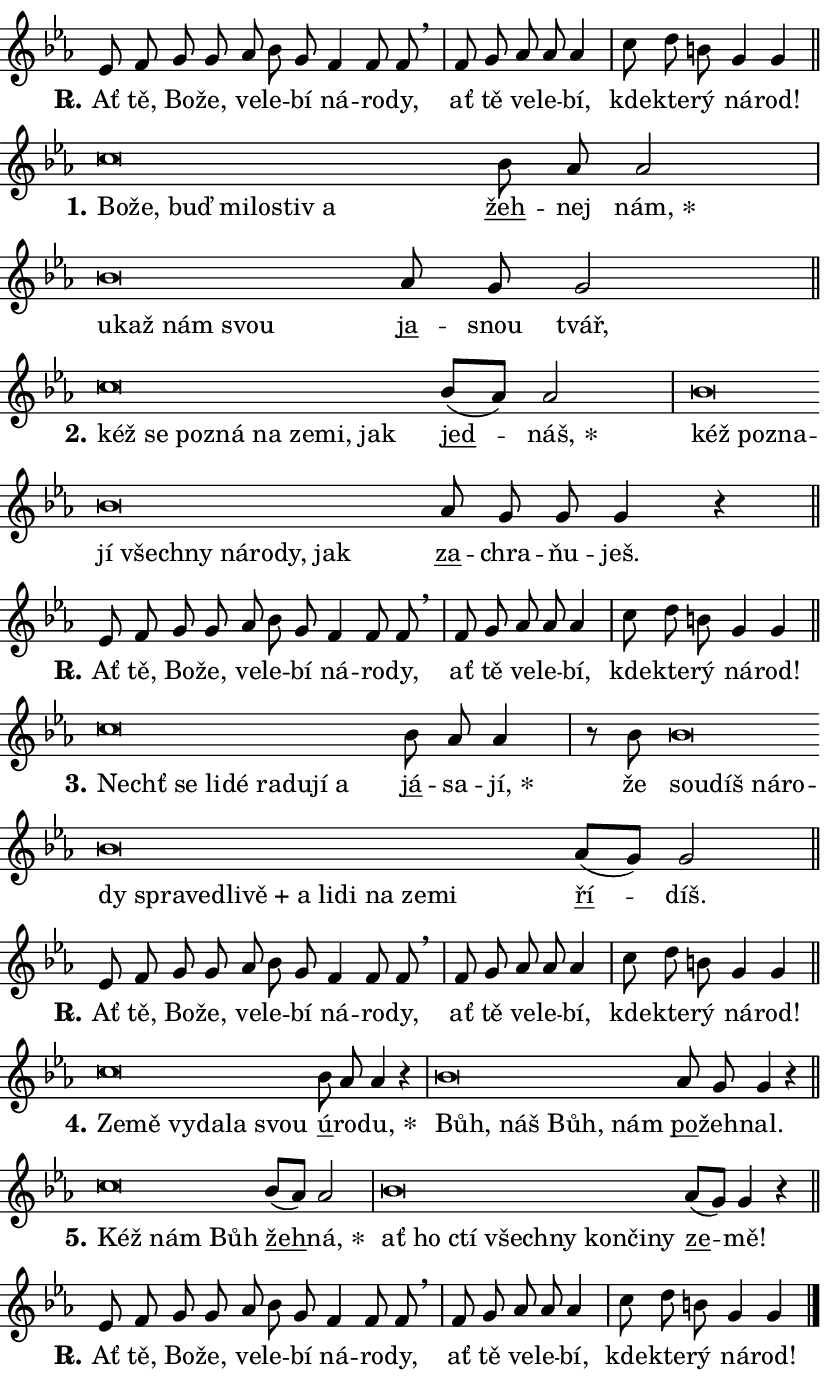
\version "2.24.0"
\header { tagline = "" }
\paper {
  indent = 0\cm
  top-margin = 0\cm
  right-margin = 0.13\cm % to fit lyric hyphens
  bottom-margin = 0\cm
  left-margin = 0\cm
  paper-width = 14\cm
  page-breaking = #ly:one-page-breaking
  system-system-spacing.basic-distance = #11
  score-system-spacing.basic-distance = #11
  ragged-last = ##f
}


%% Author: Thomas Morley
%% https://lists.gnu.org/archive/html/lilypond-user/2020-05/msg00002.html
#(define (line-position grob)
"Returns position of @var[grob} in current system:
   @code{'start}, if at first time-step
   @code{'end}, if at last time-step
   @code{'middle} otherwise
"
  (let* ((col (ly:item-get-column grob))
         (ln (ly:grob-object col 'left-neighbor))
         (rn (ly:grob-object col 'right-neighbor))
         (col-to-check-left (if (ly:grob? ln) ln col))
         (col-to-check-right (if (ly:grob? rn) rn col))
         (break-dir-left
           (and
             (ly:grob-property col-to-check-left 'non-musical #f)
             (ly:item-break-dir col-to-check-left)))
         (break-dir-right
           (and
             (ly:grob-property col-to-check-right 'non-musical #f)
             (ly:item-break-dir col-to-check-right))))
        (cond ((eqv? 1 break-dir-left) 'start)
              ((eqv? -1 break-dir-right) 'end)
              (else 'middle))))

#(define (tranparent-at-line-position vctor)
  (lambda (grob)
  "Relying on @code{line-position} select the relevant enry from @var{vctor}.
Used to determine transparency,"
    (case (line-position grob)
      ((end) (not (vector-ref vctor 0)))
      ((middle) (not (vector-ref vctor 1)))
      ((start) (not (vector-ref vctor 2))))))

noteHeadBreakVisibility =
#(define-music-function (break-visibility)(vector?)
"Makes @code{NoteHead}s transparent relying on @var{break-visibility}"
#{
  \override NoteHead.transparent =
    #(tranparent-at-line-position break-visibility)
#})

#(define delete-ledgers-for-transparent-note-heads
  (lambda (grob)
    "Reads whether a @code{NoteHead} is transparent.
If so this @code{NoteHead} is removed from @code{'note-heads} from
@var{grob}, which is supposed to be @code{LedgerLineSpanner}.
As a result ledgers are not printed for this @code{NoteHead}"
    (let* ((nhds-array (ly:grob-object grob 'note-heads))
           (nhds-list
             (if (ly:grob-array? nhds-array)
                 (ly:grob-array->list nhds-array)
                 '()))
           ;; Relies on the transparent-property being done before
           ;; Staff.LedgerLineSpanner.after-line-breaking is executed.
           ;; This is fragile ...
           (to-keep
             (remove
               (lambda (nhd)
                 (ly:grob-property nhd 'transparent #f))
               nhds-list)))
      ;; TODO find a better method to iterate over grob-arrays, similiar
      ;; to filter/remove etc for lists
      ;; For now rebuilt from scratch
      (set! (ly:grob-object grob 'note-heads)  '())
      (for-each
        (lambda (nhd)
          (ly:pointer-group-interface::add-grob grob 'note-heads nhd))
        to-keep))))

squashNotes = {
  \override NoteHead.X-extent = #'(-0.2 . 0.2)
  \override NoteHead.Y-extent = #'(-0.75 . 0)
  \override NoteHead.stencil =
    #(lambda (grob)
       (let ((pos (ly:grob-property grob 'staff-position)))
         (begin
           (if (< pos -7) (display "ERROR: Lower brevis then expected\n") (display ""))
           (if (<= pos -6) ly:text-interface::print ly:note-head::print))))
}
unSquashNotes = {
  \revert NoteHead.X-extent
  \revert NoteHead.Y-extent
  \revert NoteHead.stencil
}

hideNotes = \noteHeadBreakVisibility #begin-of-line-visible
unHideNotes = \noteHeadBreakVisibility #all-visible

% work-around for resetting accidentals
% https://lilypond.org/doc/v2.23/Documentation/notation/displaying-rhythms#unmetered-music
cadenzaMeasure = {
  \cadenzaOff
  \partial 1024 s1024
  \cadenzaOn
}

#(define-markup-command (accent layout props text) (markup?)
  "Underline accented syllable"
  (interpret-markup layout props
    #{\markup \override #'(offset . 4.3) \underline { #text }#}))

responsum = \markup \concat {
  "R" \hspace #-1.05 \path #0.1 #'((moveto 0 0.07) (lineto 0.9 0.8)) \hspace #0.05 "."
}

spaceSize = #0.6828661417322834 % exact space size for TeX Gyre Schola

\layout {
  \context {
    \Staff
    \remove "Time_signature_engraver"
    \override LedgerLineSpanner.after-line-breaking = #delete-ledgers-for-transparent-note-heads
  }
  \context {
    \Lyrics {
      \override LyricSpace.minimum-distance = \spaceSize
      \override LyricText.font-name = #"TeX Gyre Schola"
      \override LyricText.font-size = 1
      \override StanzaNumber.font-name = #"TeX Gyre Schola Bold"
      \override StanzaNumber.font-size = 1
    }
  }
  \context {
    \Score 
    \override NoteHead.text =
      #(lambda (grob) 
        (let ((pos (ly:grob-property grob 'staff-position)))
          #{\markup {
            \combine
              \halign #-0.55 \raise #(if (= pos -6) 0 0.5) \override #'(thickness . 2) \draw-line #'(3.2 . 0)
              \musicglyph "noteheads.sM1"
          }#}))
  }
}

% magnetic-lyrics.ily
%
%   written by
%     Jean Abou Samra <jean@abou-samra.fr>
%     Werner Lemberg <wl@gnu.org>
%
%   adapted by
%     Jiri Hon <jiri.hon@gmail.com>
%
% Version 2022-Apr-15

% https://www.mail-archive.com/lilypond-user@gnu.org/msg149350.html

#(define (Left_hyphen_pointer_engraver context)
   "Collect syllable-hyphen-syllable occurrences in lyrics and store
them in properties.  This engraver only looks to the left.  For
example, if the lyrics input is @code{foo -- bar}, it does the
following.

@itemize @bullet
@item
Set the @code{text} property of the @code{LyricHyphen} grob between
@q{foo} and @q{bar} to @code{foo}.

@item
Set the @code{left-hyphen} property of the @code{LyricText} grob with
text @q{foo} to the @code{LyricHyphen} grob between @q{foo} and
@q{bar}.
@end itemize

Use this auxiliary engraver in combination with the
@code{lyric-@/text::@/apply-@/magnetic-@/offset!} hook."
   (let ((hyphen #f)
         (text #f))
     (make-engraver
      (acknowledgers
       ((lyric-syllable-interface engraver grob source-engraver)
        (set! text grob)))
      (end-acknowledgers
       ((lyric-hyphen-interface engraver grob source-engraver)
        ;(when (not (grob::has-interface grob 'lyric-space-interface))
          (set! hyphen grob)));)
      ((stop-translation-timestep engraver)
       (when (and text hyphen)
         (ly:grob-set-object! text 'left-hyphen hyphen))
       (set! text #f)
       (set! hyphen #f)))))

#(define (lyric-text::apply-magnetic-offset! grob)
   "If the space between two syllables is less than the value in
property @code{LyricText@/.details@/.squash-threshold}, move the right
syllable to the left so that it gets concatenated with the left
syllable.

Use this function as a hook for
@code{LyricText@/.after-@/line-@/breaking} if the
@code{Left_@/hyphen_@/pointer_@/engraver} is active."
   (let ((hyphen (ly:grob-object grob 'left-hyphen #f)))
     (when hyphen
       (let ((left-text (ly:spanner-bound hyphen LEFT)))
         (when (grob::has-interface left-text 'lyric-syllable-interface)
           (let* ((common (ly:grob-common-refpoint grob left-text X))
                  (this-x-ext (ly:grob-extent grob common X))
                  (left-x-ext
                   (begin
                     ;; Trigger magnetism for left-text.
                     (ly:grob-property left-text 'after-line-breaking)
                     (ly:grob-extent left-text common X)))
                  ;; `delta` is the gap width between two syllables.
                  (delta (- (interval-start this-x-ext)
                            (interval-end left-x-ext)))
                  (details (ly:grob-property grob 'details))
                  (threshold (assoc-get 'squash-threshold details 0.2)))
             (when (< delta threshold)
               (let* (;; We have to manipulate the input text so that
                      ;; ligatures crossing syllable boundaries are not
                      ;; disabled.  For languages based on the Latin
                      ;; script this is essentially a beautification.
                      ;; However, for non-Western scripts it can be a
                      ;; necessity.
                      (lt (ly:grob-property left-text 'text))
                      (rt (ly:grob-property grob 'text))
                      (is-space (grob::has-interface hyphen 'lyric-space-interface))
                      (space (if is-space " " ""))
                      (extra-delta (if is-space spaceSize 0))
                      ;; Append new syllable.
                      (ltrt-space (if (and (string? lt) (string? rt))
                                (string-append lt space rt)
                                (make-concat-markup (list lt space rt))))
                      ;; Right-align `ltrt` to the right side.
                      (ltrt-space-markup (grob-interpret-markup
                               grob
                               (make-translate-markup
                                (cons (interval-length this-x-ext) 0)
                                (make-right-align-markup ltrt-space)))))
                 (begin
                   ;; Don't print `left-text`.
                   (ly:grob-set-property! left-text 'stencil #f)
                   ;; Set text and stencil (which holds all collected
                   ;; syllables so far) and shift it to the left.
                   (ly:grob-set-property! grob 'text ltrt-space)
                   (ly:grob-set-property! grob 'stencil ltrt-space-markup)
                   (ly:grob-translate-axis! grob (- (- delta extra-delta)) X))))))))))


#(define (lyric-hyphen::displace-bounds-first grob)
   ;; Make very sure this callback isn't triggered too early.
   (let ((left (ly:spanner-bound grob LEFT))
         (right (ly:spanner-bound grob RIGHT)))
     (ly:grob-property left 'after-line-breaking)
     (ly:grob-property right 'after-line-breaking)
     (ly:lyric-hyphen::print grob)))

squashThreshold = #0.4

\layout {
  \context {
    \Lyrics
    \consists #Left_hyphen_pointer_engraver
    \override LyricText.after-line-breaking =
      #lyric-text::apply-magnetic-offset!
    \override LyricHyphen.stencil = #lyric-hyphen::displace-bounds-first
    \override LyricText.details.squash-threshold = \squashThreshold
    \override LyricHyphen.minimum-distance = 0
    \override LyricHyphen.minimum-length = \squashThreshold
  }
}

squashText = \override LyricText.details.squash-threshold = 9999
unSquashText = \override LyricText.details.squash-threshold = \squashThreshold

leftText = \override LyricText.self-alignment-X = #LEFT
unLeftText = \revert LyricText.self-alignment-X

starOffset = #(lambda (grob) 
                (let ((x_offset (ly:self-alignment-interface::aligned-on-x-parent grob)))
                  (if (= x_offset 0) 0 (+ x_offset 1.2))))

star = #(define-music-function (syllable)(string?)
"Append star separator at the end of a syllable"
#{
  \once \override LyricText.X-offset = #starOffset
  \lyricmode { \markup {
    #syllable
    \override #'((font-name . "TeX Gyre Schola Bold")) \hspace #0.2 \lower #0.65 \larger "*"
  } }
#})

starAccent = #(define-music-function (syllable)(string?)
"Append star separator at the end of a syllable and make accent"
#{
  \once \override LyricText.X-offset = #starOffset
  \lyricmode { \markup {
    \accent #syllable
    \override #'((font-name . "TeX Gyre Schola Bold")) \hspace #0.2 \lower #0.65 \larger "*"
  } }
#})

breath = #(define-music-function (syllable)(string?)
"Append breathing indicator at the end of a syllable"
#{
  \lyricmode { \markup { #syllable "+" } }
#})

optionalBreath = #(define-music-function (syllable)(string?)
"Append optional breathing indicator at the end of a syllable"
#{
  \lyricmode { \markup { #syllable "(+)" } }
#})


\score {
    <<
        \new Voice = "melody" { \cadenzaOn \key es \major \relative { es'8 f g g as bes g \bar "" f4 f8 f \breathe \cadenzaMeasure \bar "|" f g as as as4 \cadenzaMeasure \bar "|" c8 d b g4 g \cadenzaMeasure \bar "||" \break } }
        \new Lyrics \lyricsto "melody" { \lyricmode { \set stanza = \responsum
Ať tě, Bo -- že, ve -- le -- bí ná -- ro -- dy, ať tě ve -- le -- bí, kde -- kte -- rý ná -- rod! } }
    >>
    \layout {}
}

\score {
    <<
        \new Voice = "melody" { \cadenzaOn \key es \major \relative { \squashNotes c''\breve*1/16 \hideNotes \breve*1/16 \bar "" \breve*1/16 \bar "" \breve*1/16 \bar "" \breve*1/16 \bar "" \breve*1/16 \breve*1/16 \bar "" \unHideNotes \unSquashNotes \bar "" bes8 as as2 \cadenzaMeasure \bar "|" \squashNotes bes\breve*1/16 \hideNotes \breve*1/16 \bar "" \breve*1/16 \breve*1/16 \bar "" \unHideNotes \unSquashNotes \bar "" as8 g g2 \cadenzaMeasure \bar "||" \break } }
        \new Lyrics \lyricsto "melody" { \lyricmode { \set stanza = "1."
\leftText Bo -- \squashText že, buď mi -- lo -- stiv a \unLeftText \unSquashText \markup \accent žeh -- nej \star nám, \leftText u -- \squashText kaž nám svou \unLeftText \unSquashText \markup \accent ja -- snou tvář, } }
    >>
    \layout {}
}

\score {
    <<
        \new Voice = "melody" { \cadenzaOn \key es \major \relative { \squashNotes c''\breve*1/16 \hideNotes \breve*1/16 \bar "" \breve*1/16 \bar "" \breve*1/16 \bar "" \breve*1/16 \bar "" \breve*1/16 \bar "" \breve*1/16 \breve*1/16 \bar "" \unHideNotes \unSquashNotes \bar "" bes8[( as)] as2 \cadenzaMeasure \bar "|" \squashNotes bes\breve*1/16 \hideNotes \breve*1/16 \bar "" \breve*1/16 \bar "" \breve*1/16 \bar "" \breve*1/16 \bar "" \breve*1/16 \bar "" \breve*1/16 \bar "" \breve*1/16 \bar "" \breve*1/16 \breve*1/16 \bar "" \unHideNotes \unSquashNotes \bar "" as8 g g g4 r \cadenzaMeasure \bar "||" \break } }
        \new Lyrics \lyricsto "melody" { \lyricmode { \set stanza = "2."
\leftText kéž \squashText se po -- zná na ze -- mi, jak \unLeftText \unSquashText \markup \accent jed -- \star náš, \leftText kéž \squashText po -- zna -- jí všech -- ny ná -- ro -- dy, jak \unLeftText \unSquashText \markup \accent za -- chra -- ňu -- ješ. } }
    >>
    \layout {}
}

\score {
    <<
        \new Voice = "melody" { \cadenzaOn \key es \major \relative { es'8 f g g as bes g \bar "" f4 f8 f \breathe \cadenzaMeasure \bar "|" f g as as as4 \cadenzaMeasure \bar "|" c8 d b g4 g \cadenzaMeasure \bar "||" \break } }
        \new Lyrics \lyricsto "melody" { \lyricmode { \set stanza = \responsum
Ať tě, Bo -- že, ve -- le -- bí ná -- ro -- dy, ať tě ve -- le -- bí, kde -- kte -- rý ná -- rod! } }
    >>
    \layout {}
}

\score {
    <<
        \new Voice = "melody" { \cadenzaOn \key es \major \relative { \squashNotes c''\breve*1/16 \hideNotes \breve*1/16 \bar "" \breve*1/16 \bar "" \breve*1/16 \bar "" \breve*1/16 \bar "" \breve*1/16 \bar "" \breve*1/16 \breve*1/16 \bar "" \unHideNotes \unSquashNotes \bar "" bes8 as as4 \cadenzaMeasure \bar "|" r8 bes \squashNotes bes\breve*1/16 \hideNotes \breve*1/16 \bar "" \breve*1/16 \bar "" \breve*1/16 \bar "" \breve*1/16 \bar "" \breve*1/16 \bar "" \breve*1/16 \bar "" \breve*1/16 \bar "" \breve*1/16 \bar "" \breve*1/16 \bar "" \breve*1/16 \bar "" \breve*1/16 \bar "" \breve*1/16 \bar "" \breve*1/16 \breve*1/16 \bar "" \unHideNotes \unSquashNotes \bar "" as8[( g)] g2 \cadenzaMeasure \bar "||" \break } }
        \new Lyrics \lyricsto "melody" { \lyricmode { \set stanza = "3."
\leftText Nechť \squashText se li -- dé ra -- du -- jí a \unLeftText \unSquashText \markup \accent já -- sa -- \star jí, že \leftText sou -- \squashText díš ná -- ro -- dy spra -- ve -- dli -- \breath "vě" a li -- di na ze -- mi \unLeftText \unSquashText \markup \accent ří -- díš. } }
    >>
    \layout {}
}

\score {
    <<
        \new Voice = "melody" { \cadenzaOn \key es \major \relative { es'8 f g g as bes g \bar "" f4 f8 f \breathe \cadenzaMeasure \bar "|" f g as as as4 \cadenzaMeasure \bar "|" c8 d b g4 g \cadenzaMeasure \bar "||" \break } }
        \new Lyrics \lyricsto "melody" { \lyricmode { \set stanza = \responsum
Ať tě, Bo -- že, ve -- le -- bí ná -- ro -- dy, ať tě ve -- le -- bí, kde -- kte -- rý ná -- rod! } }
    >>
    \layout {}
}

\score {
    <<
        \new Voice = "melody" { \cadenzaOn \key es \major \relative { \squashNotes c''\breve*1/16 \hideNotes \breve*1/16 \bar "" \breve*1/16 \bar "" \breve*1/16 \bar "" \breve*1/16 \breve*1/16 \bar "" \unHideNotes \unSquashNotes \bar "" bes8 as as4 r \cadenzaMeasure \bar "|" \squashNotes bes\breve*1/16 \hideNotes \breve*1/16 \bar "" \breve*1/16 \breve*1/16 \bar "" \unHideNotes \unSquashNotes \bar "" as8 g g4 r \cadenzaMeasure \bar "||" \break } }
        \new Lyrics \lyricsto "melody" { \lyricmode { \set stanza = "4."
\leftText Ze -- \squashText mě vy -- da -- la svou \unLeftText \unSquashText \markup \accent ú -- ro -- \star du, \leftText Bůh, \squashText náš Bůh, nám \unLeftText \unSquashText \markup \accent po -- žeh -- nal. } }
    >>
    \layout {}
}

\score {
    <<
        \new Voice = "melody" { \cadenzaOn \key es \major \relative { \squashNotes c''\breve*1/16 \hideNotes \breve*1/16 \breve*1/16 \bar "" \unHideNotes \unSquashNotes \bar "" bes8[( as)] as2 \cadenzaMeasure \bar "|" \squashNotes bes\breve*1/16 \hideNotes \breve*1/16 \bar "" \breve*1/16 \bar "" \breve*1/16 \bar "" \breve*1/16 \bar "" \breve*1/16 \bar "" \breve*1/16 \breve*1/16 \bar "" \unHideNotes \unSquashNotes \bar "" as8[( g)] g4 r \cadenzaMeasure \bar "||" \break } }
        \new Lyrics \lyricsto "melody" { \lyricmode { \set stanza = "5."
\leftText Kéž \squashText nám Bůh \unLeftText \unSquashText \markup \accent žeh -- \star ná, \leftText ať \squashText ho ctí všech -- ny kon -- či -- ny \unLeftText \unSquashText \markup \accent ze -- mě! } }
    >>
    \layout {}
}

\score {
    <<
        \new Voice = "melody" { \cadenzaOn \key es \major \relative { es'8 f g g as bes g \bar "" f4 f8 f \breathe \cadenzaMeasure \bar "|" f g as as as4 \cadenzaMeasure \bar "|" c8 d b g4 g \cadenzaMeasure \bar "||" \break } \bar "|." }
        \new Lyrics \lyricsto "melody" { \lyricmode { \set stanza = \responsum
Ať tě, Bo -- že, ve -- le -- bí ná -- ro -- dy, ať tě ve -- le -- bí, kde -- kte -- rý ná -- rod! } }
    >>
    \layout {}
}
